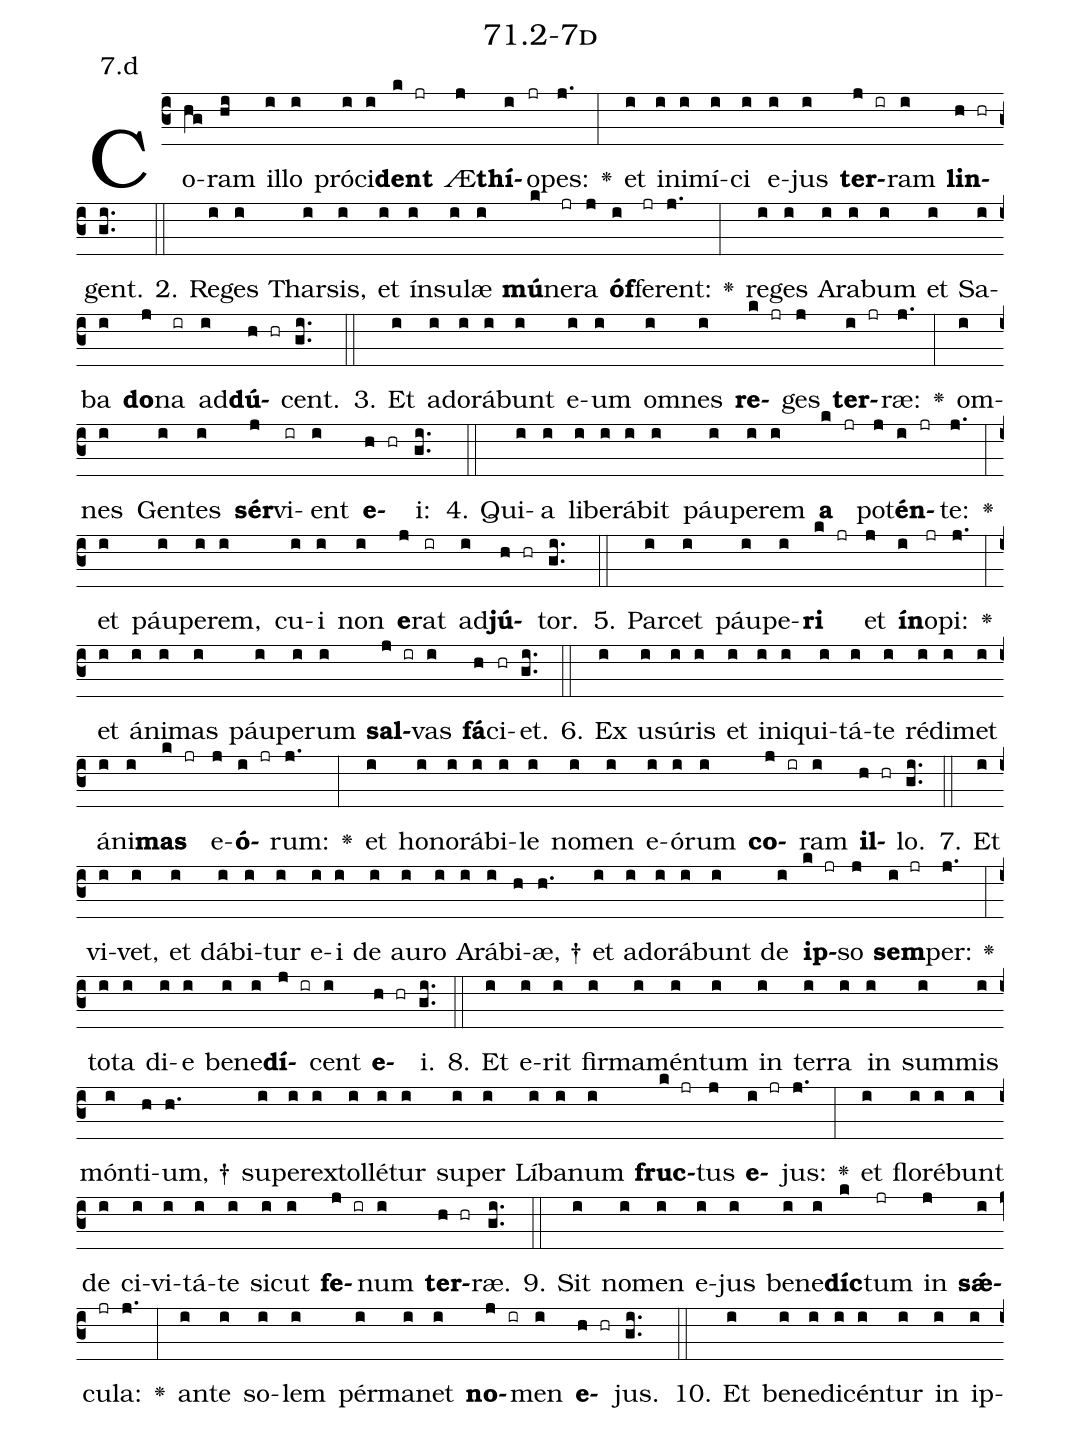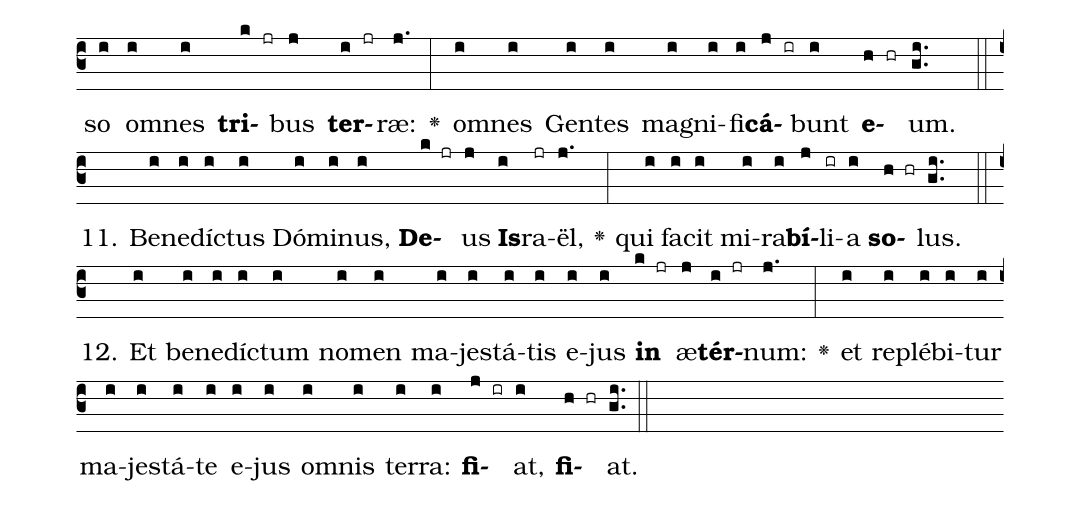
name: 71.2-7d;
annotation: 7.d;
%%
(c3)Co(hg)ram(hi) il(i)lo(i) pró(i)ci(i)<b>dent</b>(k jr) Æ(j)<b>thí</b>(i)o(jr)pes:(j.) <v>\greheightstar</v>(:) et(i) in(i)i(i)mí(i)ci(i) e(i)jus(i) <b>ter</b>(j ir)ram(i) <b>lin</b>(h hr)gent.(gi..) (::)
2. Re(i)ges(i) Thar(i)sis,(i) et(i) ín(i)su(i)læ(i) <b>mú</b>(k)ne(jr)ra(j) <b>óf</b>(i)fe(jr)rent:(j.) <v>\greheightstar</v>(:) re(i)ges(i) A(i)ra(i)bum(i) et(i) Sa(i)ba(i) <b>do</b>(j)na(ir) ad(i)<b>dú</b>(h hr)cent.(gi..) (::)
3. Et(i) ad(i)o(i)rá(i)bunt(i) e(i)um(i) om(i)nes(i) <b>re</b>(k jr)ges(j) <b>ter</b>(i jr)ræ:(j.) <v>\greheightstar</v>(:) om(i)nes(i) Gen(i)tes(i) <b>sér</b>(j)vi(ir)ent(i) <b>e</b>(h hr)i:(gi..) (::)
4. Qui(i)a(i) li(i)be(i)rá(i)bit(i) páu(i)pe(i)rem(i) <b>a</b>(k jr) pot(j)<b>én</b>(i jr)te:(j.) <v>\greheightstar</v>(:) et(i) páu(i)pe(i)rem,(i) cu(i)i(i) non(i) <b>e</b>(j)rat(ir) ad(i)<b>jú</b>(h hr)tor.(gi..) (::)
5. Par(i)cet(i) páu(i)pe(i)<b>ri</b>(k jr) et(j) <b>ín</b>(i)o(jr)pi:(j.) <v>\greheightstar</v>(:) et(i) á(i)ni(i)mas(i) páu(i)pe(i)rum(i) <b>sal</b>(j ir)vas(i) <b>fá</b>(h)ci(hr)et.(gi..) (::)
6. Ex(i) u(i)sú(i)ris(i) et(i) in(i)i(i)qui(i)tá(i)te(i) réd(i)i(i)met(i) á(i)ni(i)<b>mas</b>(k jr) e(j)<b>ó</b>(i jr)rum:(j.) <v>\greheightstar</v>(:) et(i) ho(i)no(i)rá(i)bi(i)le(i) no(i)men(i) e(i)ó(i)rum(i) <b>co</b>(j ir)ram(i) <b>il</b>(h hr)lo.(gi..) (::)
7. Et(i) vi(i)vet,(i) et(i) dá(i)bi(i)tur(i) e(i)i(i) de(i) au(i)ro(i) A(i)rá(i)bi(h)æ, †(h.) et(i) ad(i)o(i)rá(i)bunt(i) de(i) <b>ip</b>(k jr)so(j) <b>sem</b>(i jr)per:(j.) <v>\greheightstar</v>(:) to(i)ta(i) di(i)e(i) be(i)ne(i)<b>dí</b>(j ir)cent(i) <b>e</b>(h hr)i.(gi..) (::)
8. Et(i) e(i)rit(i) fir(i)ma(i)mén(i)tum(i) in(i) ter(i)ra(i) in(i) sum(i)mis(i) món(i)ti(h)um, †(h.) su(i)per(i)ex(i)tol(i)lé(i)tur(i) su(i)per(i) Lí(i)ba(i)num(i) <b>fruc</b>(k jr)tus(j) <b>e</b>(i jr)jus:(j.) <v>\greheightstar</v>(:) et(i) flo(i)ré(i)bunt(i) de(i) ci(i)vi(i)tá(i)te(i) sic(i)ut(i) <b>fe</b>(j ir)num(i) <b>ter</b>(h hr)ræ.(gi..) (::)
9. Sit(i) no(i)men(i) e(i)jus(i) be(i)ne(i)<b>díc</b>(k)tum(jr) in(j) <b>sǽ</b>(i)cu(jr)la:(j.) <v>\greheightstar</v>(:) an(i)te(i) so(i)lem(i) pér(i)ma(i)net(i) <b>no</b>(j ir)men(i) <b>e</b>(h hr)jus.(gi..) (::)
10. Et(i) be(i)ne(i)di(i)cén(i)tur(i) in(i) ip(i)so(i) om(i)nes(i) <b>tri</b>(k jr)bus(j) <b>ter</b>(i jr)ræ:(j.) <v>\greheightstar</v>(:) om(i)nes(i) Gen(i)tes(i) ma(i)gni(i)fi(i)<b>cá</b>(j ir)bunt(i) <b>e</b>(h hr)um.(gi..) (::)
11. Be(i)ne(i)díc(i)tus(i) Dó(i)mi(i)nus,(i) <b>De</b>(k jr)us(j) <b>Is</b>(i)ra(jr)ël,(j.) <v>\greheightstar</v>(:) qui(i) fa(i)cit(i) mi(i)ra(i)<b>bí</b>(j)li(ir)a(i) <b>so</b>(h hr)lus.(gi..) (::)
12. Et(i) be(i)ne(i)díc(i)tum(i) no(i)men(i) ma(i)jes(i)tá(i)tis(i) e(i)jus(i) <b>in</b>(k jr) æ(j)<b>tér</b>(i jr)num:(j.) <v>\greheightstar</v>(:) et(i) re(i)plé(i)bi(i)tur(i) ma(i)jes(i)tá(i)te(i) e(i)jus(i) om(i)nis(i) ter(i)ra:(i) <b>fi</b>(j ir)at,(i) <b>fi</b>(h hr)at.(gi..) (::)
